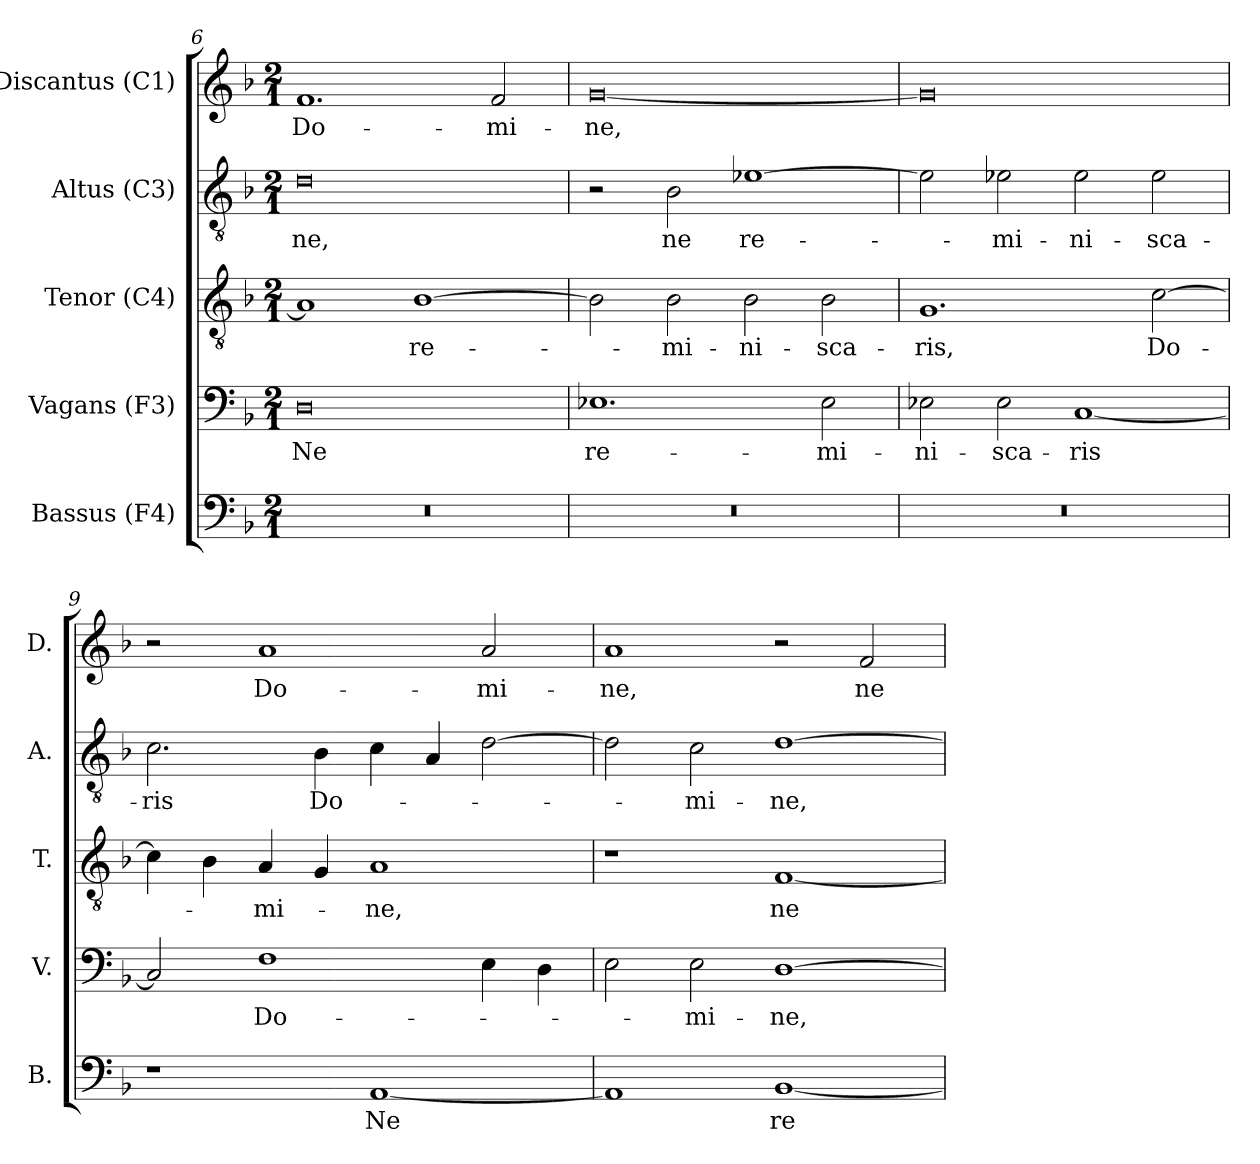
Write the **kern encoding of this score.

**kern	**text	**kern	**text	**kern	**text	**kern	**text	**kern	**text
*part5	*part5	*part4	*part4	*part3	*part3	*part2	*part2	*part1	*part1
*staff5	*staff5	*staff4	*staff4	*staff3	*staff3	*staff2	*staff2	*staff1	*staff1
*I"Bassus (F4)	*	*I"Vagans (F3)	*	*I"Tenor (C4)	*	*I"Altus (C3)	*	*I"Discantus (C1)	*
*I'B.	*	*I'V.	*	*I'T.	*	*I'A.	*	*I'D.	*
!!LO:LB:g=z
*clefF4	*	*clefF4	*	*clefGv2	*	*clefGv2	*	*clefG2	*
*	*	*ITrd7c12	*	*ITrd7c12	*	*ITrd7c12	*	*	*
*k[b-]	*	*k[b-]	*	*k[b-]	*	*k[b-]	*	*k[b-]	*
*F:	*	*F:	*	*F:	*	*F:	*	*F:	*
*M2/1	*	*M2/1	*	*M2/1	*	*M2/1	*	*M2/1	*
=6	=6	=6	=6	=6	=6	=6	=6	=6	=6
!LO:N:vis=1	!	!	!	!	!	!	!	!	!
!	!	!	!LO:LY:b:color=#000000	!	!	!	!	!	!
!	!	!	!	!	!	!	!LO:LY:b:color=#000000	!	!
!	!	!	!	!	!	!	!	!	!LO:LY:b:color=#000000
0r	.	0DDi	Ne	1AAi]	.	0Di	-ne,	1.fi	Do-
!	!	!	!	!	!LO:LY:b:color=#000000	!	!	!	!
.	.	.	.	[1BB-i	re-	.	.	.	.
!	!	!	!	!	!	!	!	!	!LO:LY:b:color=#000000
.	.	.	.	.	.	.	.	2fi/	-mi-
=7	=7	=7	=7	=7	=7	=7	=7	=7	=7
!LO:N:vis=1	!	!	!	!	!	!	!	!	!
!	!	!	!LO:LY:b:color=#000000	!	!	!	!	!	!
!	!	!	!	!	!	!	!	!	!LO:LY:b:color=#000000
0r	.	1.EE-Xi	re-	2BB-i\]	.	2r	.	[0gi	-ne,
!	!	!	!	!	!LO:LY:b:color=#000000	!	!	!	!
!	!	!	!	!	!	!	!LO:LY:b:color=#000000	!	!
.	.	.	.	2BB-i\	-mi-	2BB-i\	ne	.	.
!	!	!	!	!	!LO:LY:b:color=#000000	!	!	!	!
!	!	!	!	!	!	!	!LO:LY:b:color=#000000	!	!
.	.	.	.	2BB-i\	-ni-	[1E-i	re-	.	.
!	!	!	!LO:LY:b:color=#000000	!	!	!	!	!	!
!	!	!	!	!	!LO:LY:b:color=#000000	!	!	!	!
.	.	2EE-i\	-mi-	2BB-i\	-sca-	.	.	.	.
=8	=8	=8	=8	=8	=8	=8	=8	=8	=8
!LO:N:vis=1	!	!	!	!	!	!	!	!	!
!	!	!	!LO:LY:b:color=#000000	!	!	!	!	!	!
!	!	!	!	!	!LO:LY:b:color=#000000	!	!	!	!
0r	.	2EE-i\	-ni-	1.GGi	-ris,	2E-i\]	.	0gi]	.
!	!	!	!LO:LY:b:color=#000000	!	!	!	!	!	!
!	!	!	!	!	!	!	!LO:LY:b:color=#000000	!	!
.	.	2EE-i\	-sca-	.	.	2E-i\	-mi-	.	.
!	!	!	!LO:LY:b:color=#000000	!	!	!	!	!	!
!	!	!	!	!	!	!	!LO:LY:b:color=#000000	!	!
.	.	[1CCi	-ris	.	.	2E-i\	-ni-	.	.
!	!	!	!	!	!LO:LY:b:color=#000000	!	!	!	!
!	!	!	!	!	!	!	!LO:LY:b:color=#000000	!	!
.	.	.	.	[2Ci\	Do-	2E-i\	-sca-	.	.
=9	=9	=9	=9	=9	=9	=9	=9	=9	=9
!	!	!	!	!	!	!	!LO:LY:b:color=#000000	!	!
1r	.	2CCi/]	.	4Ci\]	.	2.Ci\	-ris	2r	.
.	.	.	.	4BB-i\	.	.	.	.	.
!	!	!	!LO:LY:b:color=#000000	!	!	!	!	!	!
!	!	!	!	!	!LO:LY:b:color=#000000	!	!	!	!
!	!	!	!	!	!	!	!	!	!LO:LY:b:color=#000000
.	.	1FFi	Do-	4AAi/	-mi-	.	.	1ai	Do-
!	!	!	!	!	!	!	!LO:LY:b:color=#000000	!	!
.	.	.	.	4GGi/	.	4BB-i\	Do-	.	.
!	!LO:LY:b:color=#000000	!	!	!	!	!	!	!	!
!	!	!	!	!	!LO:LY:b:color=#000000	!	!	!	!
[1AAi	Ne	.	.	1AAi	-ne,	4Ci\	.	.	.
.	.	.	.	.	.	4AAi/	.	.	.
!	!	!	!	!	!	!	!	!	!LO:LY:b:color=#000000
.	.	4EEi\	.	.	.	[2Di\	.	2ai/	-mi-
.	.	4DDi\	.	.	.	.	.	.	.
=10	=10	=10	=10	=10	=10	=10	=10	=10	=10
!	!	!	!	!	!	!	!	!	!LO:LY:b:color=#000000
1AAi]	.	2EEi\	.	1r	.	2Di\]	.	1ai	-ne,
!	!	!	!LO:LY:b:color=#000000	!	!	!	!	!	!
!	!	!	!	!	!	!	!LO:LY:b:color=#000000	!	!
.	.	2EEi\	-mi-	.	.	2Ci\	-mi-	.	.
!	!LO:LY:b:color=#000000	!	!	!	!	!	!	!	!
!	!	!	!LO:LY:b:color=#000000	!	!	!	!	!	!
!	!	!	!	!	!LO:LY:b:color=#000000	!	!	!	!
!	!	!	!	!	!	!	!LO:LY:b:color=#000000	!	!
[1BB-i	re-	[1DDi	-ne,	[1FFi	ne	[1Di	-ne,	2r	.
!	!	!	!	!	!	!	!	!	!LO:LY:b:color=#000000
.	.	.	.	.	.	.	.	2fi/	ne
=	=	=	=	=	=	=	=	=	=
*-	*-	*-	*-	*-	*-	*-	*-	*-	*-
